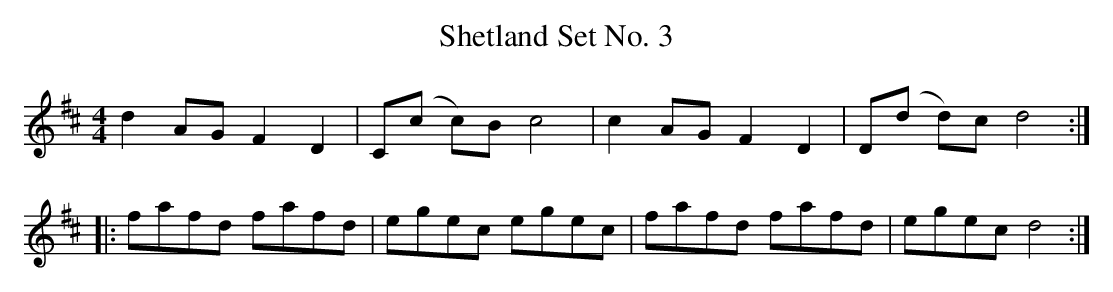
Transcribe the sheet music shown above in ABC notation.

X:1
T:Shetland Set No. 3
M:4/4
L:1/8
K:D
d2 AG F2 D2 | C(c c)B c4 | c2 AG F2 D2 | D(d d)c d4 ::
fafd fafd | egec egec | fafd fafd | egec d4 :|
